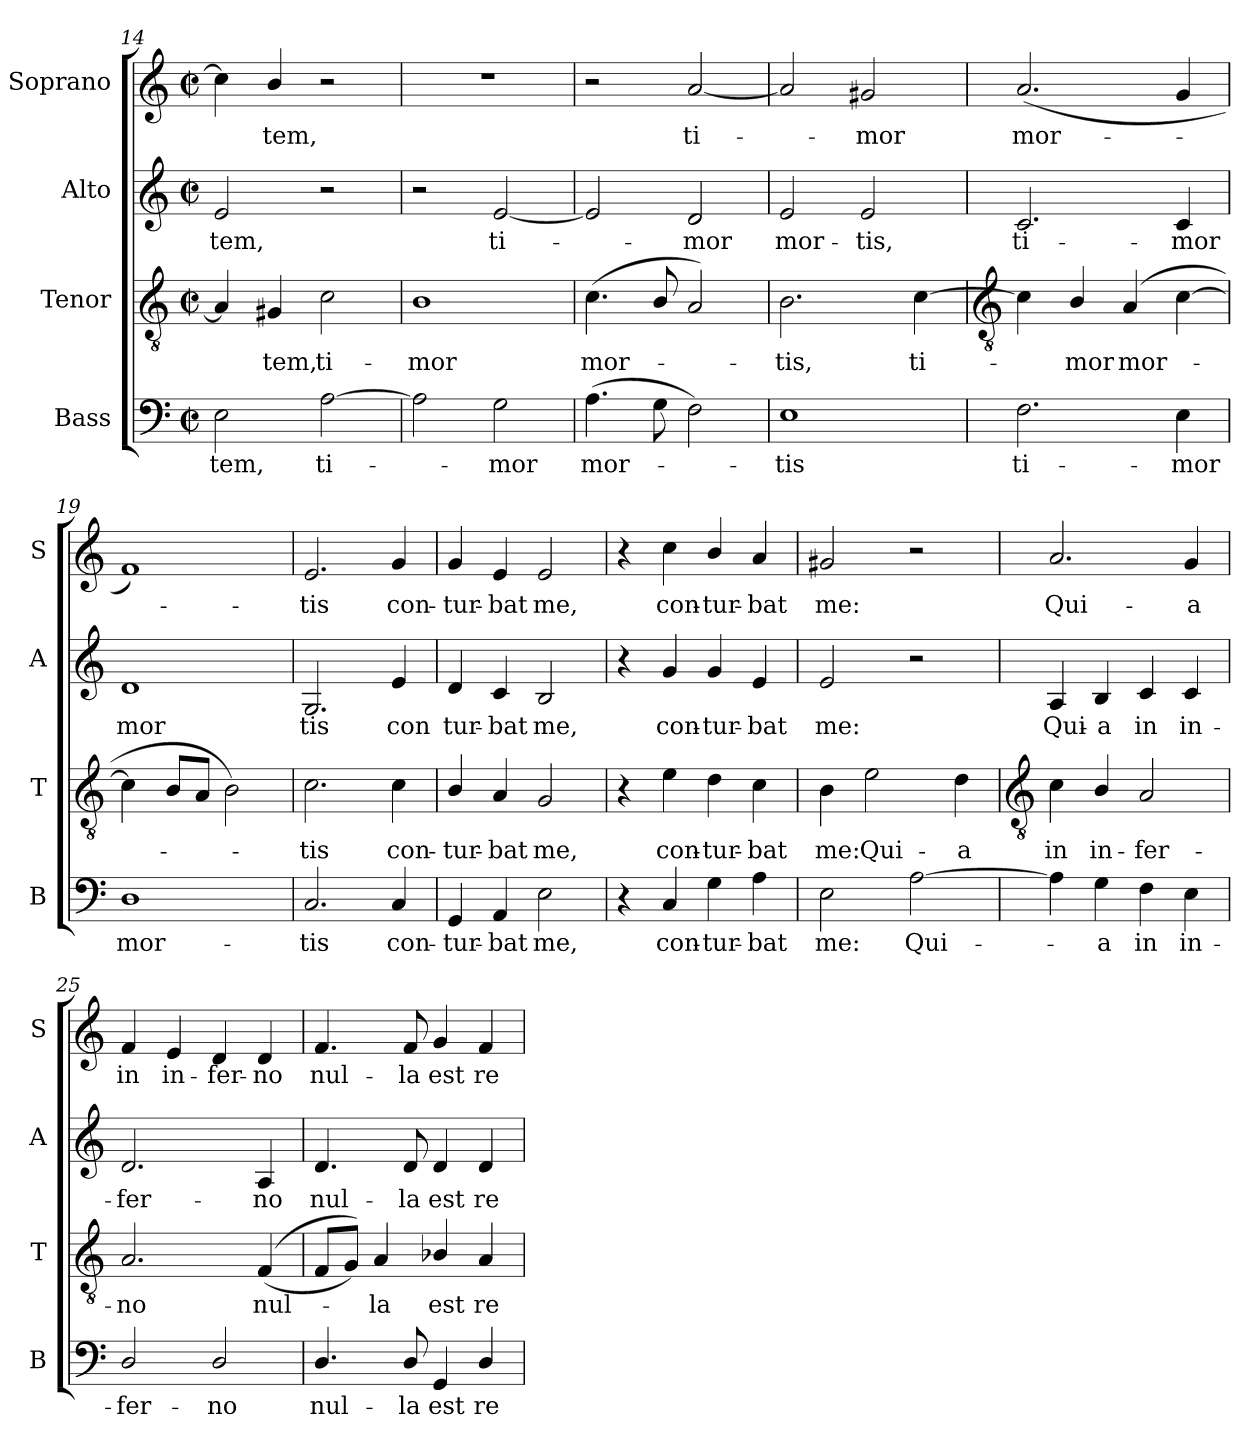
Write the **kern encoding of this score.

**kern	**text	**kern	**text	**kern	**text	**kern	**text
*part4	*part4	*part3	*part3	*part2	*part2	*part1	*part1
*staff4	*staff4	*staff3	*staff3	*staff2	*staff2	*staff1	*staff1
*I"Bass	*	*I"Tenor	*	*I"Alto	*	*I"Soprano	*
*I'B	*	*I'T	*	*I'A	*	*I'S	*
*clefF4	*	*clefGv2	*	*clefG2	*	*clefG2	*
*k[]	*	*k[]	*	*k[]	*	*k[]	*
*C:	*	*C:	*	*C:	*	*C:	*
*M2/2	*	*M2/2	*	*M2/2	*	*M2/2	*
*met(c|)	*	*met(c|)	*	*met(c|)	*	*met(c|)	*
=14	=14	=14	=14	=14	=14	=14	=14
!	!LO:LY:b	!	!	!	!LO:LY:b	!	!
2E	-tem,	4A]	.	2e	tem,	4cc]	.
!	!	!	!LO:LY:b	!	!	!	!LO:LY:b
.	.	4G#X	tem,	.	.	4b/	tem,
!	!LO:LY:b	!	!LO:LY:b	!	!	!	!
[2A	ti-	2c	ti-	2r	.	2r	.
=15	=15	=15	=15	=15	=15	=15	=15
!	!	!	!LO:LY:b	!	!	!	!
2A]	.	1B	-mor	2r	.	1r	.
!	!LO:LY:b	!	!	!	!LO:LY:b	!	!
2G	mor	.	.	[2e	ti-	.	.
=16	=16	=16	=16	=16	=16	=16	=16
!	!LO:LY:b	!	!LO:LY:b	!	!	!	!
(>4.A	mor-	(<4.c	mor-	2e]	.	2r	.
8G	.	8B/	.	.	.	.	.
!	!	!	!	!	!LO:LY:b	!	!LO:LY:b
2F)	.	2A)	.	2d	mor	[2a	ti-
=17	=17	=17	=17	=17	=17	=17	=17
!	!LO:LY:b	!	!LO:LY:b	!	!LO:LY:b	!	!
1E	tis	2.B	tis,	2e	mor-	2a]	.
!	!	!	!	!	!LO:LY:b	!	!LO:LY:b
.	.	.	.	2e	-tis,	2g#X	mor
!	!	!	!LO:LY:b	!	!	!	!
.	.	[4c	ti-	.	.	.	.
!!LO:LB:g=z
=18	=18	=18	=18	=18	=18	=18	=18
*	*	*clefGv2	*	*	*	*	*
!	!LO:LY:b	!	!	!	!LO:LY:b	!	!LO:LY:b
2.F	ti-	4c]	.	2.c	ti-	(<2.a	mor-
!	!	!	!LO:LY:b	!	!	!	!
.	.	4B/	mor	.	.	.	.
!	!	!	!LO:LY:b	!	!	!	!
.	.	(<4A	mor-	.	.	.	.
!	!LO:LY:b	!	!	!	!LO:LY:b	!	!
4E	-mor	[4c	.	4c	-mor	4g	.
=19	=19	=19	=19	=19	=19	=19	=19
!	!LO:LY:b	!	!	!	!LO:LY:b	!	!
1D	mor-	4c]	.	1d	mor	1f)	.
.	.	8BL	.	.	.	.	.
.	.	8AJ	.	.	.	.	.
.	.	2B)	.	.	.	.	.
=20	=20	=20	=20	=20	=20	=20	=20
!	!LO:LY:b	!	!LO:LY:b	!	!LO:LY:b	!	!LO:LY:b
2.C	-tis	2.c	tis	2.G	tis	2.e	tis
!	!LO:LY:b	!	!LO:LY:b	!	!LO:LY:b	!	!LO:LY:b
4C	con-	4c	con-	4e	con	4g	con-
=21	=21	=21	=21	=21	=21	=21	=21
!	!LO:LY:b	!	!LO:LY:b	!	!LO:LY:b	!	!LO:LY:b
4GG	-tur-	4B/	-tur-	4d	tur-	4g	-tur-
!	!LO:LY:b	!	!LO:LY:b	!	!LO:LY:b	!	!LO:LY:b
4AA	-bat	4A	-bat	4c	-bat	4e	-bat
!	!LO:LY:b	!	!LO:LY:b	!	!LO:LY:b	!	!LO:LY:b
2E	me,	2G	me,	2B	me,	2e	me,
=22	=22	=22	=22	=22	=22	=22	=22
4r	.	4r	.	4r	.	4r	.
!	!LO:LY:b	!	!LO:LY:b	!	!LO:LY:b	!	!LO:LY:b
4C	con-	4e	con-	4g	con-	4cc	con-
!	!LO:LY:b	!	!LO:LY:b	!	!LO:LY:b	!	!LO:LY:b
4G	-tur-	4d	-tur-	4g	-tur-	4b/	-tur-
!	!LO:LY:b	!	!LO:LY:b	!	!LO:LY:b	!	!LO:LY:b
4A	-bat	4c	-bat	4e	-bat	4a	-bat
=23	=23	=23	=23	=23	=23	=23	=23
!	!LO:LY:b	!	!LO:LY:b	!	!LO:LY:b	!	!LO:LY:b
2E	me:	4B	me:	2e	me:	2g#X	me:
!	!	!	!LO:LY:b	!	!	!	!
.	.	2e	Qui-	.	.	.	.
!	!LO:LY:b	!	!	!	!	!	!
[2A	Qui-	.	.	2r	.	2r	.
!	!	!	!LO:LY:b	!	!	!	!
.	.	4d	-a	.	.	.	.
!!LO:LB:g=z
=24	=24	=24	=24	=24	=24	=24	=24
*	*	*clefGv2	*	*	*	*	*
!	!	!	!LO:LY:b	!	!LO:LY:b	!	!LO:LY:b
4A]	.	4c	in	4A	Qui-	2.a	Qui-
!	!LO:LY:b	!	!LO:LY:b	!	!LO:LY:b	!	!
4G	a	4B/	in-	4B	-a	.	.
!	!LO:LY:b	!	!LO:LY:b	!	!LO:LY:b	!	!
4F	in	2A	-fer-	4c	in	.	.
!	!LO:LY:b	!	!	!	!LO:LY:b	!	!LO:LY:b
4E	in-	.	.	4c	in-	4g	-a
=25	=25	=25	=25	=25	=25	=25	=25
!	!LO:LY:b	!	!LO:LY:b	!	!LO:LY:b	!	!LO:LY:b
2D/	-fer-	2.A	-no	2.d	-fer-	4f	in
!	!	!	!	!	!	!	!LO:LY:b
.	.	.	.	.	.	4e	in-
!	!LO:LY:b	!	!	!	!	!	!LO:LY:b
2D/	-no	.	.	.	.	4d	-fer-
!	!	!	!LO:LY:b	!	!LO:LY:b	!	!LO:LY:b
.	.	(<(<4F	nul-	4A	-no	4d	-no
=26	=26	=26	=26	=26	=26	=26	=26
!	!LO:LY:b	!	!	!	!LO:LY:b	!	!LO:LY:b
4.D/	nul-	8FL	.	4.d	nul-	4.f	nul-
.	.	8GJ))	.	.	.	.	.
!	!	!	!LO:LY:b	!	!	!	!
.	.	4A	la	.	.	.	.
!	!LO:LY:b	!	!	!	!LO:LY:b	!	!LO:LY:b
8D/	-la	.	.	8d	-la	8f	-la
!	!LO:LY:b	!	!LO:LY:b	!	!LO:LY:b	!	!LO:LY:b
4GG	est	4B-X/	est	4d	est	4g	est
!	!LO:LY:b	!	!LO:LY:b	!	!LO:LY:b	!	!LO:LY:b
4D/	re-	4A	re-	4d	re-	4f	re-
=	=	=	=	=	=	=	=
*-	*-	*-	*-	*-	*-	*-	*-
